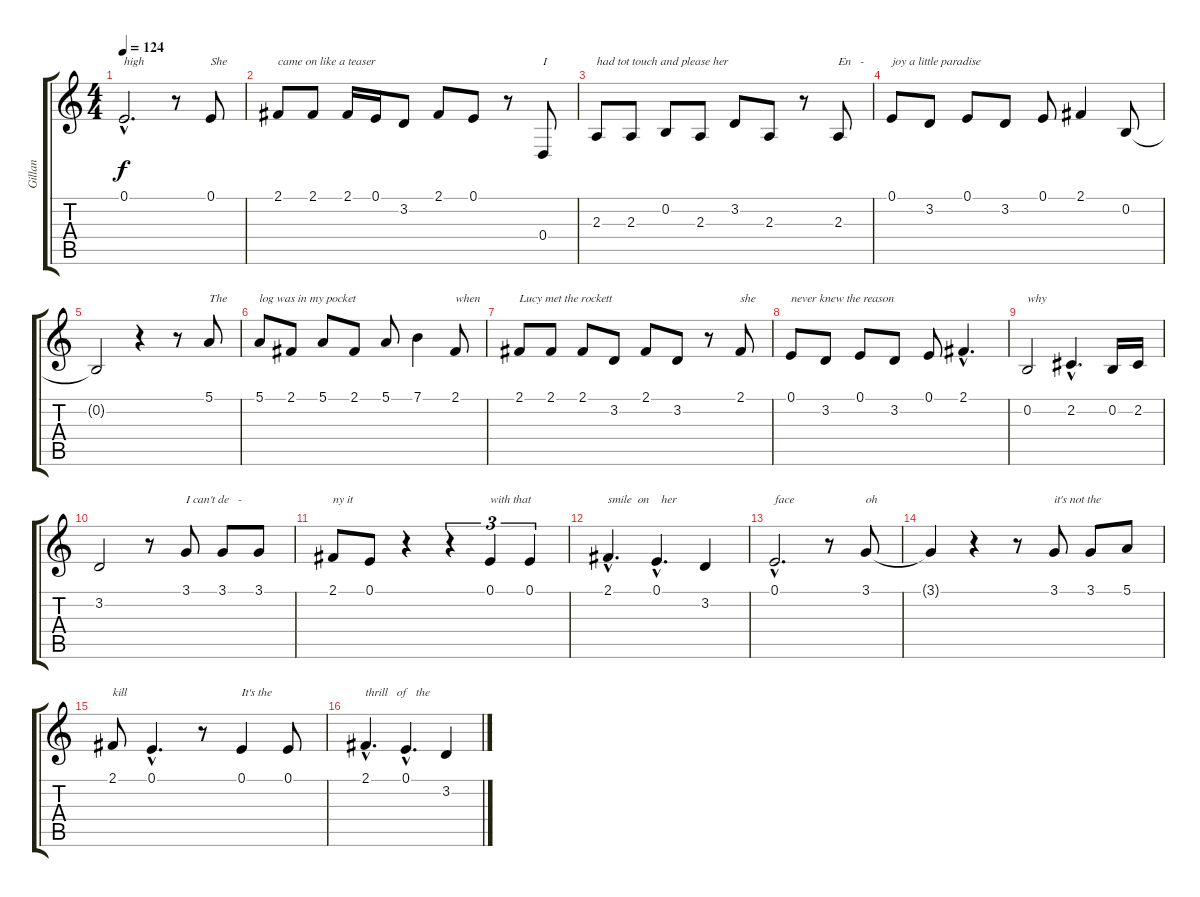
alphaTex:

\track ("Gillan" "Gillan") {instrument violin}
\staff {score tabs}
\tuning (E4 B3 G3 D3 A2 E2) {hide}
\ts (4 4)
\tempo 124
\clef g2
\ks c
0.1{hac}.2{d txt "high" dy f} r.8 0.1.8{txt "She"} |
2.1.8{txt "came on like a teaser"} 2.1.8 2.1.16 0.1.16 3.2.8 2.1.8 0.1.8 r.8 0.4.8{txt "I"} |
2.3.8{txt "had tot touch and please her"} 2.3.8 0.2.8 2.3.8 3.2.8 2.3.8 r.8 2.3.8{txt "En   -"} |
0.1.8{txt "joy a little paradise"} 3.2.8 0.1.8 3.2.8 0.1.8 2.1.4 0.2.8 |
0.2{t}.2 r.4 r.8 5.1.8{txt "The"} |
5.1.8{txt "log was in my pocket"} 2.1.8 5.1.8 2.1.8 5.1.8 7.1.4 2.1.8{txt "when"} |
2.1.8{txt "Lucy met the rockett"} 2.1.8 2.1.8 3.2.8 2.1.8 3.2.8 r.8 2.1.8{txt "she"} |
0.1.8{txt "never knew the reason"} 3.2.8 0.1.8 3.2.8 0.1.8 2.1{hac}.4{d} |
0.2.2{txt "why"} 2.2{hac}.4{d} 0.2.16 2.2.16 |
3.2.2 r.8 3.1.8{txt "I can't de   -"} 3.1.8 3.1.8 |
2.1.8{txt "ny it"} 0.1.8 r.4 r.4{tu (3 2)} 0.1.4{tu (3 2) txt "with that"} 0.1.4{tu (3 2)} |
2.1{hac}.4{d txt "smile  on    her"} 0.1{hac}.4{d} 3.2.4 |
0.1{hac}.2{d txt "face"} r.8 3.1.8{txt "oh"} |
3.1{t}.4 r.4 r.8 3.1.8{txt "it's not the"} 3.1.8 5.1.8 |
2.1.8{txt "kill"} 0.1{hac}.4{d} r.8 0.1.4{txt "It's the"} 0.1.8 |
2.1{hac}.4{d txt "thrill   of   the"} 0.1{hac}.4{d} 3.2.4
